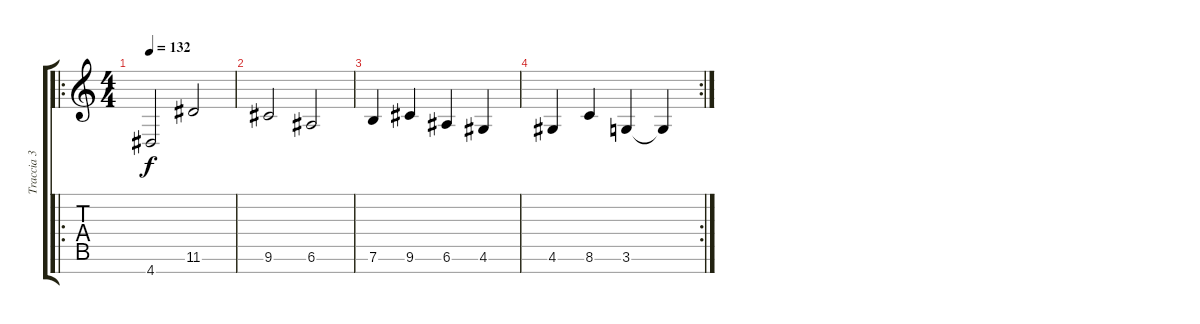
\track ("Traccia 3" "Traccia 3") {instrument electricbassfinger}
\staff {score tabs}
\tuning (E4 B3 G3 D3 A2 E2 B1) {hide}
\ro
\ts (4 4)
\tempo 132
\clef g2
\ks c
4.7.2{dy f} 11.6.2 |
9.6.2 6.6.2 |
7.6.4 9.6.4 6.6.4 4.6.4 |
\rc 2
4.6.4 8.6.4 3.6.4 3.6{t}.4
